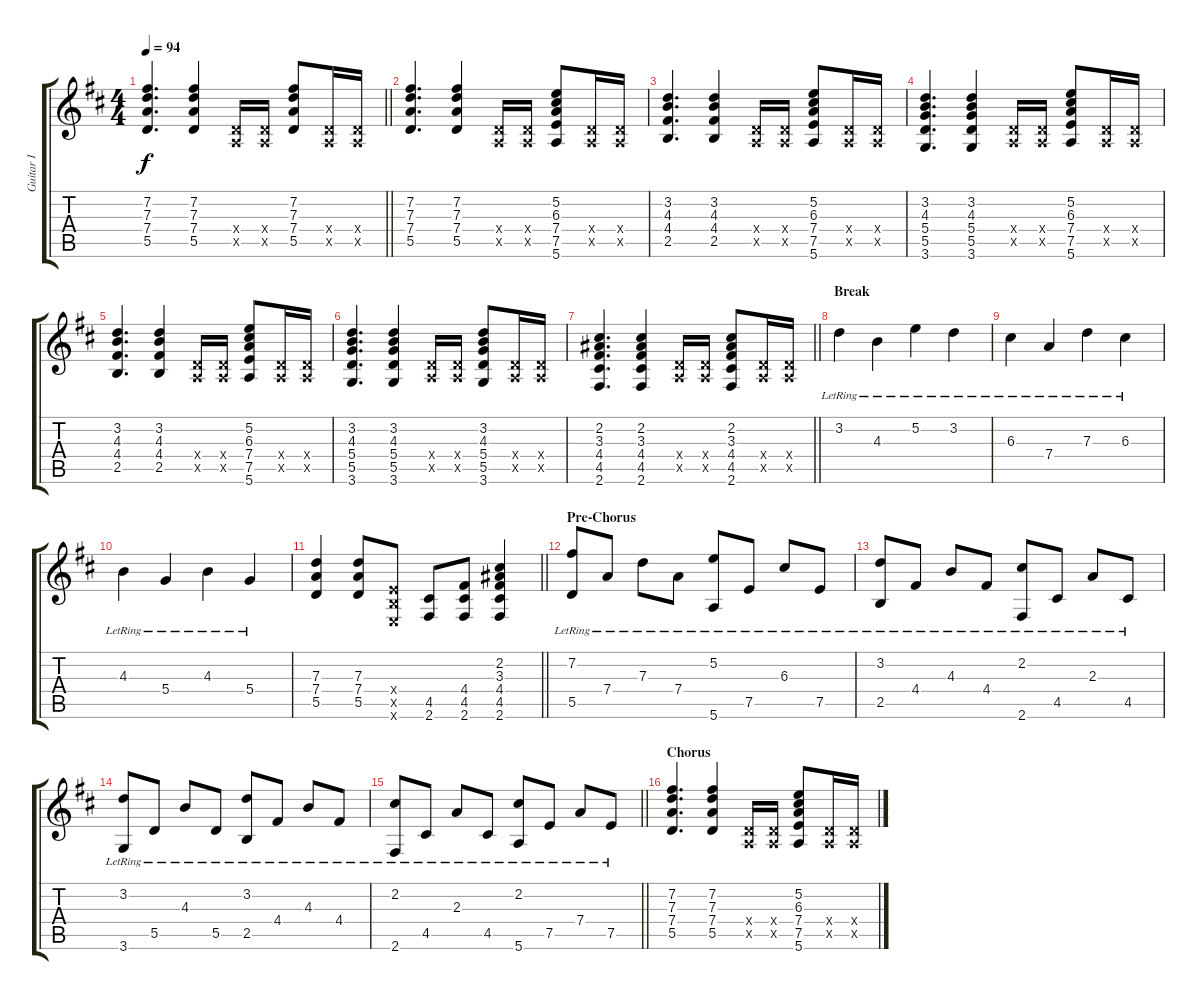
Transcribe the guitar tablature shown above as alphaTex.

\track ("Guitar I" "Guitar I") {instrument acousticguitarnylon}
\staff {score tabs}
\tuning (E4 B3 G3 D3 A2 E2) {hide}
\ts (4 4)
\tempo 94
\clef g2
\barLineRight lightlight
\ks d
(7.2 7.3 7.4 5.5).4{d dy f} (7.2 7.3 7.4 5.5).4 (0.4{x} 0.5{x}).16 (0.4{x} 0.5{x}).16 (7.2 7.3 7.4 5.5).8 (0.4{x} 0.5{x}).16 (0.4{x} 0.5{x}).16 |
\section ("" "")
(7.2 7.3 7.4 5.5).4{d} (7.2 7.3 7.4 5.5).4 (0.4{x} 0.5{x}).16 (0.4{x} 0.5{x}).16 (5.2 6.3 7.4 7.5 5.6).8 (0.4{x} 0.5{x}).16 (0.4{x} 0.5{x}).16 |
(3.2 4.3 4.4 2.5).4{d} (3.2 4.3 4.4 2.5).4 (0.4{x} 0.5{x}).16 (0.4{x} 0.5{x}).16 (5.2 6.3 7.4 7.5 5.6).8 (0.4{x} 0.5{x}).16 (0.4{x} 0.5{x}).16 |
(3.2 4.3 5.4 5.5 3.6).4{d} (3.2 4.3 5.4 5.5 3.6).4 (0.4{x} 0.5{x}).16 (0.4{x} 0.5{x}).16 (5.2 6.3 7.4 7.5 5.6).8 (0.4{x} 0.5{x}).16 (0.4{x} 0.5{x}).16 |
(3.2 4.3 4.4 2.5).4{d} (3.2 4.3 4.4 2.5).4 (0.4{x} 0.5{x}).16 (0.4{x} 0.5{x}).16 (5.2 6.3 7.4 7.5 5.6).8 (0.4{x} 0.5{x}).16 (0.4{x} 0.5{x}).16 |
(3.2 4.3 5.4 5.5 3.6).4{d} (3.2 4.3 5.4 5.5 3.6).4 (0.4{x} 0.5{x}).16 (0.4{x} 0.5{x}).16 (3.2 4.3 5.4 5.5 3.6).8 (0.4{x} 0.5{x}).16 (0.4{x} 0.5{x}).16 |
\barLineRight lightlight
(2.2 3.3 4.4 4.5 2.6).4{d} (2.2 3.3 4.4 4.5 2.6).4 (0.4{x} 0.5{x}).16 (0.4{x} 0.5{x}).16 (2.2 3.3 4.4 4.5 2.6).8 (0.4{x} 0.5{x}).16 (0.4{x} 0.5{x}).16 |
\section ("" "Break")
3.2{lr}.4 4.3{lr}.4 5.2{lr}.4 3.2{lr}.4 |
6.3{lr}.4 7.4{lr}.4 7.3{lr}.4 6.3{lr}.4 |
4.3{lr}.4 5.4{lr}.4 4.3{lr}.4 5.4{lr}.4 |
\barLineRight lightlight
(7.3 7.4 5.5).4 (7.3 7.4 5.5).8 (2.4{x} 2.5{x} 0.6{x}).8 (4.5 2.6).8 (4.4 4.5 2.6).8 (2.2 3.3 4.4 4.5 2.6).4 |
\section ("" "Pre-Chorus")
(7.2{lr} 5.5{lr}).8 7.4{lr}.8 7.3{lr}.8 7.4{lr}.8 (5.2{lr} 5.6{lr}).8 7.5{lr}.8 6.3{lr}.8 7.5{lr}.8 |
(3.2{lr} 2.5{lr}).8 4.4{lr}.8 4.3{lr}.8 4.4{lr}.8 (2.2{lr} 2.6{lr}).8 4.5{lr}.8 2.3{lr}.8 4.5{lr}.8 |
(3.2{lr} 3.6{lr}).8 5.5{lr}.8 4.3{lr}.8 5.5{lr}.8 (3.2{lr} 2.5{lr}).8 4.4{lr}.8 4.3{lr}.8 4.4{lr}.8 |
\barLineRight lightlight
(2.2{lr} 2.6{lr}).8 4.5{lr}.8 2.3{lr}.8 4.5{lr}.8 (2.2{lr} 5.6{lr}).8 7.5{lr}.8 7.4{lr}.8 7.5{lr}.8 |
\section ("" "Chorus")
(7.2 7.3 7.4 5.5).4{d} (7.2 7.3 7.4 5.5).4 (0.4{x} 0.5{x}).16 (0.4{x} 0.5{x}).16 (5.2 6.3 7.4 7.5 5.6).8 (0.4{x} 0.5{x}).16 (0.4{x} 0.5{x}).16
